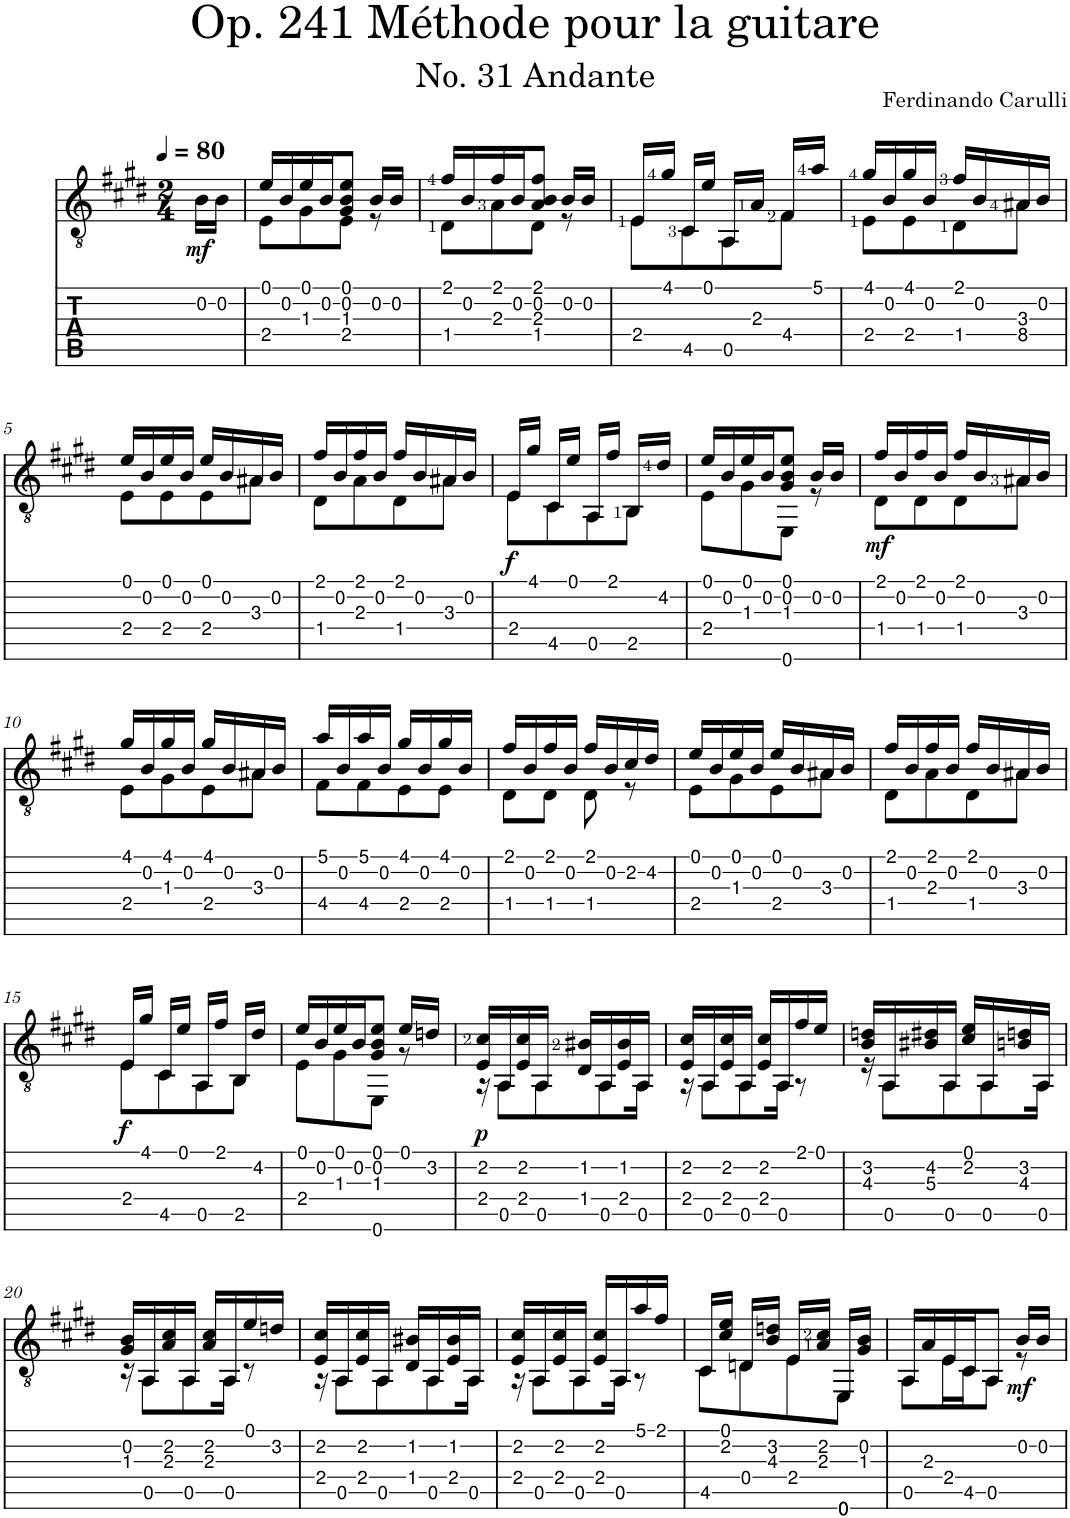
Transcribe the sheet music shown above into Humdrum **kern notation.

**kern	**kern	**dynam
*part1	*part1	*part1
*staff2	*staff1	*staff1/2
*I"Classical Guitar	*	*
*stria6	*	*
*	*clefGv2	*
*k[f#c#g#d#]	*k[f#c#g#d#]	*
*E:	*E:	*
*M2/4	*M2/4	*
*MM80	*MM80	*
=	=	=
!	!	!LO:DY:b
16BLL	16B\LL	mf
16BJJ	16B\JJ	.
=1	=1	=1
*^	*^	*
16eLL	8EL	16e/LL	8E\L	.
16BJ	.	16B/	.	.
16eL	8G#J	16e/	8G#\	.
16BJJ	.	16B/J	.	.
8G#\ 8B\ 8e\L	8E	8G#/ 8B/ 8e/J	8E\J	.
16BL	8r	16B/LL	8r	.
16BJJ	.	16B/JJ	.	.
=2	=2	=2	=2	=2
16f#LL	8D#L	16f#/LL	8D#\L	.
16BJ	.	16B/	.	.
16f#L	8AJ	16f#/	8A\	.
16BJJ	.	16B/J	.	.
8A\ 8B\ 8f#\L	8D#	8A/ 8B/ 8f#/J	8D#\J	.
16BL	8r	16B/LL	8r	.
16BJJ	.	16B/JJ	.	.
=3	=3	=3	=3	=3
16ELL	8EL	16E/LL	8E\L	.
16g#J	.	16g#/JJ	.	.
16C#L	8C#J	16C#/LL	8C#\	.
16eJJ	.	16e/JJ	.	.
16AALL	8AAL	16AA/LL	8AA\	.
16AJ	.	16A/JJ	.	.
16F#L	8F#J	16F#/LL	8F#\J	.
16aJJ	.	16a/JJ	.	.
=4	=4	=4	=4	=4
16g#LL	8EL	16g#/LL	8E\L	.
16BJ	.	16B/	.	.
16g#L	8EJ	16g#/	8E\	.
16BJJ	.	16B/JJ	.	.
16f#LL	8D#L	16f#/LL	8D#\	.
16BJ	.	16B/	.	.
16A#XL	8A#J	16A#X/	8A#\J	.
16BJJ	.	16B/JJ	.	.
!!LO:LB:g=z	!!
=5	=5	=5	=5	=5
16eLL	8EL	16e/LL	8E\L	.
16BJ	.	16B/	.	.
16eL	8EJ	16e/	8E\	.
16BJJ	.	16B/JJ	.	.
16eLL	8EL	16e/LL	8E\	.
16BJ	.	16B/	.	.
16A#XL	8A#J	16A#X/	8A#\J	.
16BJJ	.	16B/JJ	.	.
=6	=6	=6	=6	=6
16f#LL	8D#L	16f#/LL	8D#\L	.
16BJ	.	16B/	.	.
16f#L	8AJ	16f#/	8A\	.
16BJJ	.	16B/JJ	.	.
16f#LL	8D#L	16f#/LL	8D#\	.
16BJ	.	16B/	.	.
16A#XL	8A#J	16A#X/	8A#\J	.
16BJJ	.	16B/JJ	.	.
=7	=7	=7	=7	=7
!	!	!	!	!LO:DY:b
16ELL	8EL	16E/LL	8E\L	f
16g#J	.	16g#/JJ	.	.
16C#L	8C#J	16C#/LL	8C#\	.
16eJJ	.	16e/JJ	.	.
16AALL	8AAL	16AA/LL	8AA\	.
16f#J	.	16f#/JJ	.	.
16BBL	8BBJ	16BB/LL	8BB\J	.
16d#JJ	.	16d#/JJ	.	.
=8	=8	=8	=8	=8
16eLL	8EL	16e/LL	8E\L	.
16BJ	.	16B/	.	.
16eL	8G#J	16e/	8G#\	.
16BJJ	.	16B/J	.	.
8G#\ 8B\ 8e\L	8EE	8G#/ 8B/ 8e/J	8EE\J	.
16BL	8r	16B/LL	8r	.
16BJJ	.	16B/JJ	.	.
=9	=9	=9	=9	=9
!	!	!	!	!LO:DY:b
16f#LL	8D#L	16f#/LL	8D#\L	mf
16BJ	.	16B/	.	.
16f#L	8D#J	16f#/	8D#\	.
16BJJ	.	16B/JJ	.	.
16f#LL	8D#L	16f#/LL	8D#\	.
16BJ	.	16B/	.	.
16A#XL	8A#J	16A#X/	8A#\J	.
16BJJ	.	16B/JJ	.	.
!!LO:LB:g=z	!!
=10	=10	=10	=10	=10
16g#LL	8EL	16g#/LL	8E\L	.
16BJ	.	16B/	.	.
16g#L	8G#J	16g#/	8G#\	.
16BJJ	.	16B/JJ	.	.
16g#LL	8EL	16g#/LL	8E\	.
16BJ	.	16B/	.	.
16A#XL	8A#J	16A#X/	8A#\J	.
16BJJ	.	16B/JJ	.	.
=11	=11	=11	=11	=11
16aLL	8F#L	16a/LL	8F#\L	.
16BJ	.	16B/	.	.
16aL	8F#J	16a/	8F#\	.
16BJJ	.	16B/JJ	.	.
16g#LL	8EL	16g#/LL	8E\	.
16BJ	.	16B/	.	.
16g#L	8EJ	16g#/	8E\J	.
16BJJ	.	16B/JJ	.	.
=12	=12	=12	=12	=12
16f#LL	8D#L	16f#/LL	8D#\L	.
16BJ	.	16B/	.	.
16f#L	8D#J	16f#/	8D#\J	.
16BJJ	.	16B/JJ	.	.
16f#LL	8D#	16f#/LL	8D#\	.
16BJ	.	16B/	.	.
16c#L	8r	16c#/	8r	.
16d#JJ	.	16d#/JJ	.	.
=13	=13	=13	=13	=13
16eLL	8EL	16e/LL	8E\L	.
16BJ	.	16B/	.	.
16eL	8G#J	16e/	8G#\	.
16BJJ	.	16B/JJ	.	.
16eLL	8EL	16e/LL	8E\	.
16BJ	.	16B/	.	.
16A#XL	8A#J	16A#X/	8A#\J	.
16BJJ	.	16B/JJ	.	.
=14	=14	=14	=14	=14
16f#LL	8D#L	16f#/LL	8D#\L	.
16BJ	.	16B/	.	.
16f#L	8AJ	16f#/	8A\	.
16BJJ	.	16B/JJ	.	.
16f#LL	8D#L	16f#/LL	8D#\	.
16BJ	.	16B/	.	.
16A#XL	8A#J	16A#X/	8A#\J	.
16BJJ	.	16B/JJ	.	.
!!LO:LB:g=z	!!
=15	=15	=15	=15	=15
!	!	!	!	!LO:DY:b
16ELL	8EL	16E/LL	8E\L	f
16g#J	.	16g#/JJ	.	.
16C#L	8C#J	16C#/LL	8C#\	.
16eJJ	.	16e/JJ	.	.
16AALL	8AAL	16AA/LL	8AA\	.
16f#J	.	16f#/JJ	.	.
16BBL	8BBJ	16BB/LL	8BB\J	.
16d#JJ	.	16d#/JJ	.	.
=16	=16	=16	=16	=16
16eLL	8EL	16e/LL	8E\L	.
16BJ	.	16B/	.	.
16eL	8G#J	16e/	8G#\	.
16BJJ	.	16B/J	.	.
8G#\ 8B\ 8e\L	8EE	8G#/ 8B/ 8e/J	8EE\J	.
16eL	8r	16e/LL	8r	.
16dnJJ	.	16dn/JJ	.	.
=17	=17	=17	=17	=17
!	!	!	!	!LO:DY:b
16E\ 16c#\LL	16r	16E/ 16c#/LL	16r	p
16AAJ	8AAL	16AA/	8AA\L	.
16E\ 16c#\L	.	16E/ 16c#/	.	.
16AAJJ	8AAJ	16AA/JJ	8AA\	.
16D#\ 16B#X\LL	.	16D#/ 16B#X/LL	.	.
16AAJ	8AAL	16AA/	8AA\	.
16E\ 16B#\L	.	16E/ 16B#/	.	.
16AAJJ	16AAJk	16AA/JJ	16AA\Jk	.
=18	=18	=18	=18	=18
16E\ 16c#\LL	16r	16E/ 16c#/LL	16r	.
16AAJ	8AAL	16AA/	8AA\L	.
16E\ 16c#\L	.	16E/ 16c#/	.	.
16AAJJ	8AAJ	16AA/JJ	8AA\	.
16E\ 16c#\LL	.	16E/ 16c#/LL	.	.
16AAJ	16AA	16AA/	16AA\Jk	.
16f#L	8r	16f#/	8r	.
16eJJ	.	16e/JJ	.	.
=19	=19	=19	=19	=19
16B\ 16d\LL	16r	16B/ 16dn/LL	16r	.
16AAJ	8AAL	16AA/	8AA\L	.
16B#X\ 16d#\L	.	16B#X/ 16d#X/	.	.
16AAJJ	8AAJ	16AA/JJ	8AA\	.
16c#\ 16e\LL	.	16c#/ 16e/LL	.	.
16AAJ	8AAL	16AA/	8AA\	.
16Bn\ 16dn\L	.	16Bn/ 16dn/	.	.
16AAJJ	16AAJk	16AA/JJ	16AA\Jk	.
!!LO:LB:g=z	!!
=20	=20	=20	=20	=20
16G#\ 16B\LL	16r	16G#/ 16B/LL	16r	.
16AAJ	8AAL	16AA/	8AA\L	.
16A\ 16c#\L	.	16A/ 16c#/	.	.
16AAJJ	8AAJ	16AA/JJ	8AA\	.
16A\ 16c#\LL	.	16A/ 16c#/LL	.	.
16AAJ	16AA	16AA/	16AA\Jk	.
16eL	8r	16e/	8r	.
16dnJJ	.	16dn/JJ	.	.
=21	=21	=21	=21	=21
16E\ 16c#\LL	16r	16E/ 16c#/LL	16r	.
16AAJ	8AAL	16AA/	8AA\L	.
16E\ 16c#\L	.	16E/ 16c#/	.	.
16AAJJ	8AAJ	16AA/JJ	8AA\	.
16D#\ 16B#X\LL	.	16D#/ 16B#X/LL	.	.
16AAJ	8AAL	16AA/	8AA\	.
16E\ 16B#\L	.	16E/ 16B#/	.	.
16AAJJ	16AAJk	16AA/JJ	16AA\Jk	.
=22	=22	=22	=22	=22
16E\ 16c#\LL	16r	16E/ 16c#/LL	16r	.
16AAJ	8AAL	16AA/	8AA\L	.
16E\ 16c#\L	.	16E/ 16c#/	.	.
16AAJJ	8AAJ	16AA/JJ	8AA\	.
16E\ 16c#\LL	.	16E/ 16c#/LL	.	.
16AAJ	16AA	16AA/	16AA\Jk	.
16aL	8r	16a/	8r	.
16f#JJ	.	16f#/JJ	.	.
=23	=23	=23	=23	=23
16C#LL	8C#L	16C#/LL	8C#\L	.
16c#\ 16e\J	.	16c#/ 16e/JJ	.	.
16DnL	8DJ	16Dn/LL	8D\	.
16B\ 16dn\JJ	.	16B/ 16dn/JJ	.	.
16ELL	8EL	16E/LL	8E\	.
16A\ 16c#\J	.	16A/ 16c#/JJ	.	.
16EEL	8EEJ	16EE/LL	8EE\J	.
16G#\ 16B\JJ	.	16G#/ 16B/JJ	.	.
=24	=24	=24	=24	=24
16AALL	8AAL	16AA/LL	8AA\L	.
16AJ	.	16A/	.	.
16EL	16EL	16E/	16E\L	.
16C#JJ	16C#JJ	16C#/J	16C#\J	.
8AAL	8AA	8AA/J	8AA\J	.
!	!	!	!	!LO:DY:b
16BL	8r	16B/LL	8r	mf
16BJJ	.	16B/JJ	.	.
*v	*v	*	*	*
*	*v	*v	*
=	=	=
*-	*-	*-
